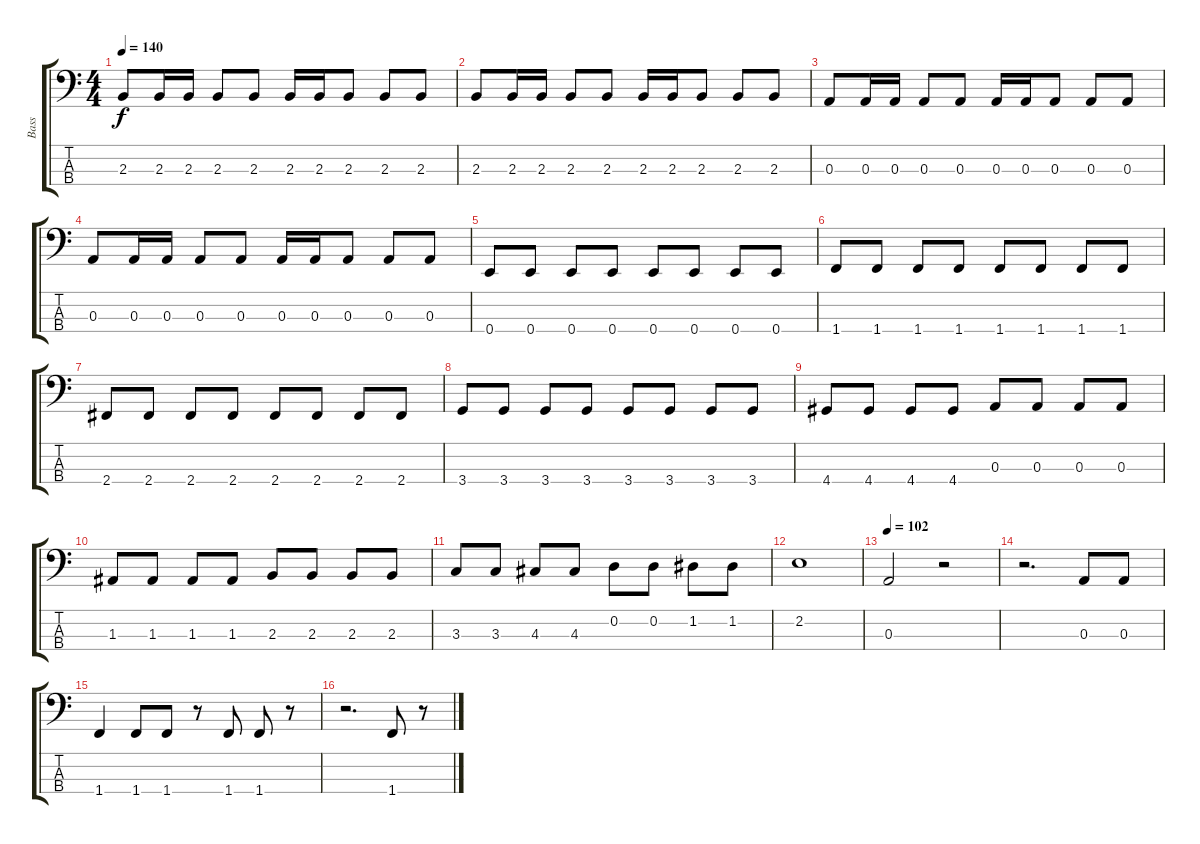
\track ("Bass" "Bass") {instrument electricbasspick}
\staff {score tabs}
\tuning (G2 D2 A1 E1) {hide}
\ts (4 4)
\tempo 140
\clef f4
\ks c
2.3.8{dy f} 2.3.16 2.3.16 2.3.8 2.3.8 2.3.16 2.3.16 2.3.8 2.3.8 2.3.8 |
2.3.8 2.3.16 2.3.16 2.3.8 2.3.8 2.3.16 2.3.16 2.3.8 2.3.8 2.3.8 |
0.3.8 0.3.16 0.3.16 0.3.8 0.3.8 0.3.16 0.3.16 0.3.8 0.3.8 0.3.8 |
0.3.8 0.3.16 0.3.16 0.3.8 0.3.8 0.3.16 0.3.16 0.3.8 0.3.8 0.3.8 |
0.4.8 0.4.8 0.4.8 0.4.8 0.4.8 0.4.8 0.4.8 0.4.8 |
1.4.8 1.4.8 1.4.8 1.4.8 1.4.8 1.4.8 1.4.8 1.4.8 |
2.4.8 2.4.8 2.4.8 2.4.8 2.4.8 2.4.8 2.4.8 2.4.8 |
3.4.8 3.4.8 3.4.8 3.4.8 3.4.8 3.4.8 3.4.8 3.4.8 |
4.4.8 4.4.8 4.4.8 4.4.8 0.3.8 0.3.8 0.3.8 0.3.8 |
1.3.8 1.3.8 1.3.8 1.3.8 2.3.8 2.3.8 2.3.8 2.3.8 |
3.3.8 3.3.8 4.3.8 4.3.8 0.2.8 0.2.8 1.2.8 1.2.8 |
2.2.1 |
\tempo 102
0.3.2 r.2 |
r.2{d} 0.3.8 0.3.8 |
1.4.4 1.4.8 1.4.8 r.8 1.4.8 1.4.8 r.8 |
r.2{d} 1.4.8 r.8
